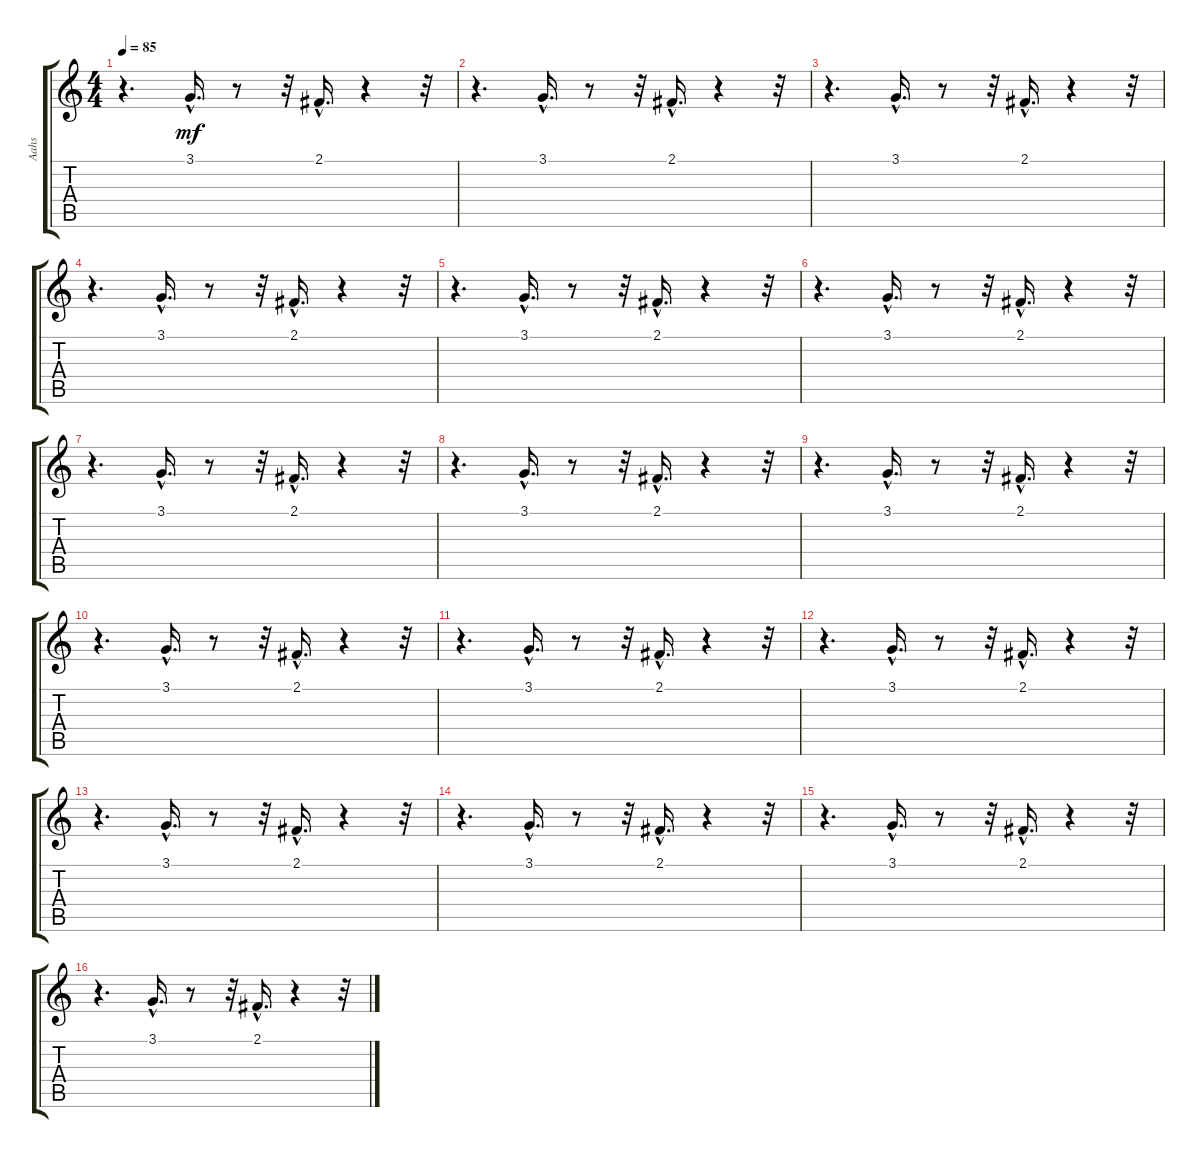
\track ("Aahs" "Aahs") {instrument choiraahs}
\staff {score tabs}
\tuning (E4 B3 G3 D3 A2 E2) {hide}
\ts (4 4)
\tempo 85
\clef g2
\ks c
r.4{d dy mf} 3.1{hac}.16{d} r.8 r.32 2.1{hac}.16{d} r.4 r.32 |
r.4{d} 3.1{hac}.16{d} r.8 r.32 2.1{hac}.16{d} r.4 r.32 |
r.4{d} 3.1{hac}.16{d} r.8 r.32 2.1{hac}.16{d} r.4 r.32 |
r.4{d} 3.1{hac}.16{d} r.8 r.32 2.1{hac}.16{d} r.4 r.32 |
r.4{d} 3.1{hac}.16{d} r.8 r.32 2.1{hac}.16{d} r.4 r.32 |
r.4{d} 3.1{hac}.16{d} r.8 r.32 2.1{hac}.16{d} r.4 r.32 |
r.4{d} 3.1{hac}.16{d} r.8 r.32 2.1{hac}.16{d} r.4 r.32 |
r.4{d} 3.1{hac}.16{d} r.8 r.32 2.1{hac}.16{d} r.4 r.32 |
r.4{d} 3.1{hac}.16{d} r.8 r.32 2.1{hac}.16{d} r.4 r.32 |
r.4{d} 3.1{hac}.16{d} r.8 r.32 2.1{hac}.16{d} r.4 r.32 |
r.4{d} 3.1{hac}.16{d} r.8 r.32 2.1{hac}.16{d} r.4 r.32 |
r.4{d} 3.1{hac}.16{d} r.8 r.32 2.1{hac}.16{d} r.4 r.32 |
r.4{d} 3.1{hac}.16{d} r.8 r.32 2.1{hac}.16{d} r.4 r.32 |
r.4{d} 3.1{hac}.16{d} r.8 r.32 2.1{hac}.16{d} r.4 r.32 |
r.4{d} 3.1{hac}.16{d} r.8 r.32 2.1{hac}.16{d} r.4 r.32 |
r.4{d} 3.1{hac}.16{d} r.8 r.32 2.1{hac}.16{d} r.4 r.32
